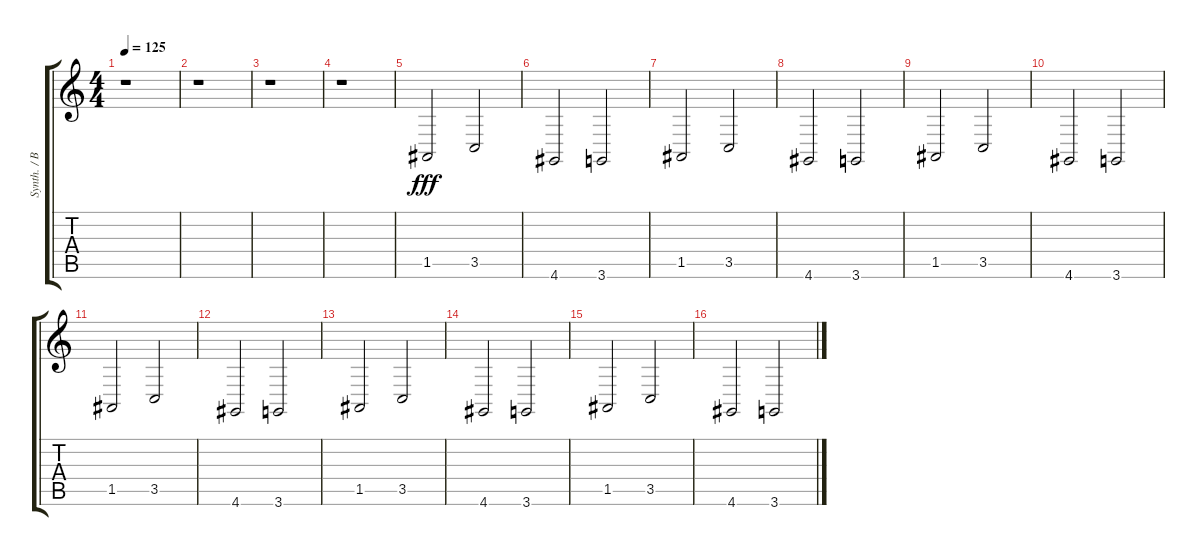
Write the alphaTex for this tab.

\track ("Synth. / Background Strings" "Synth. / B") {instrument synthstrings1}
\staff {score tabs}
\tuning (E4 B3 G3 D3 A2 E2) {hide}
\ts (4 4)
\tempo 125
\clef g2
\ks c
r.1{dy fff} |
r.1 |
r.1 |
r.1 |
1.5.2 3.5.2 |
4.6.2 3.6.2 |
1.5.2 3.5.2 |
4.6.2 3.6.2 |
1.5.2 3.5.2 |
4.6.2 3.6.2 |
1.5.2 3.5.2 |
4.6.2 3.6.2 |
1.5.2 3.5.2 |
4.6.2 3.6.2 |
1.5.2 3.5.2 |
4.6.2 3.6.2
